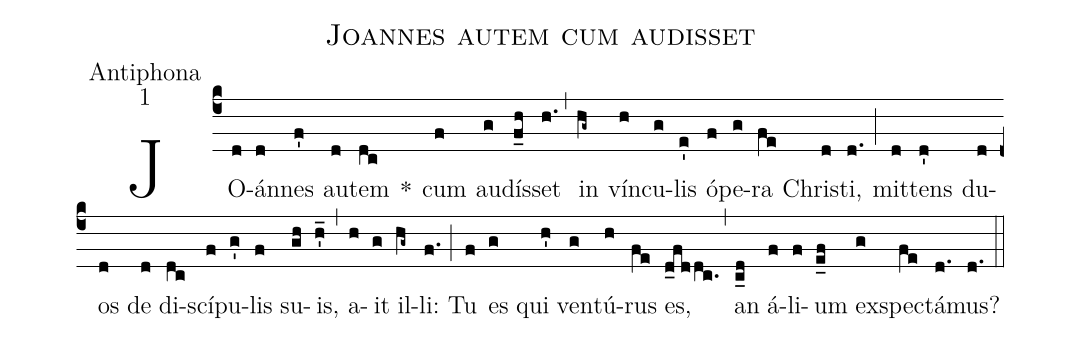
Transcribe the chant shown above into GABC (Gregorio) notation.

name:Joannes autem cum audisset;
office-part:Antiphona;
mode:1;
%%
(c4) JO(d)án(d)nes(f') au(d)tem(dc) *() cum(f) au(g)dís(f_h)set(h.) (,) in(hg~) vín(h)cu(g)lis(e') ó(f)pe(g)ra(fe) Chri(d)sti,(d.) (;) mit(d)tens(d') du(d)os(d) de(d) di(dc)scí(f)pu(g')lis(f) su(gh)is,(h'_) (,) a(h)it(g) il(hg~)li:(f.) (;) Tu(f) es(g) qui(h') ven(g)tú(h)rus(fe) es,(d_fddc.) (,) an(c_d) á(f)li(f)um(e_f) ex(g)spe(fe)ctá(d.)mus?(d.) (::)
